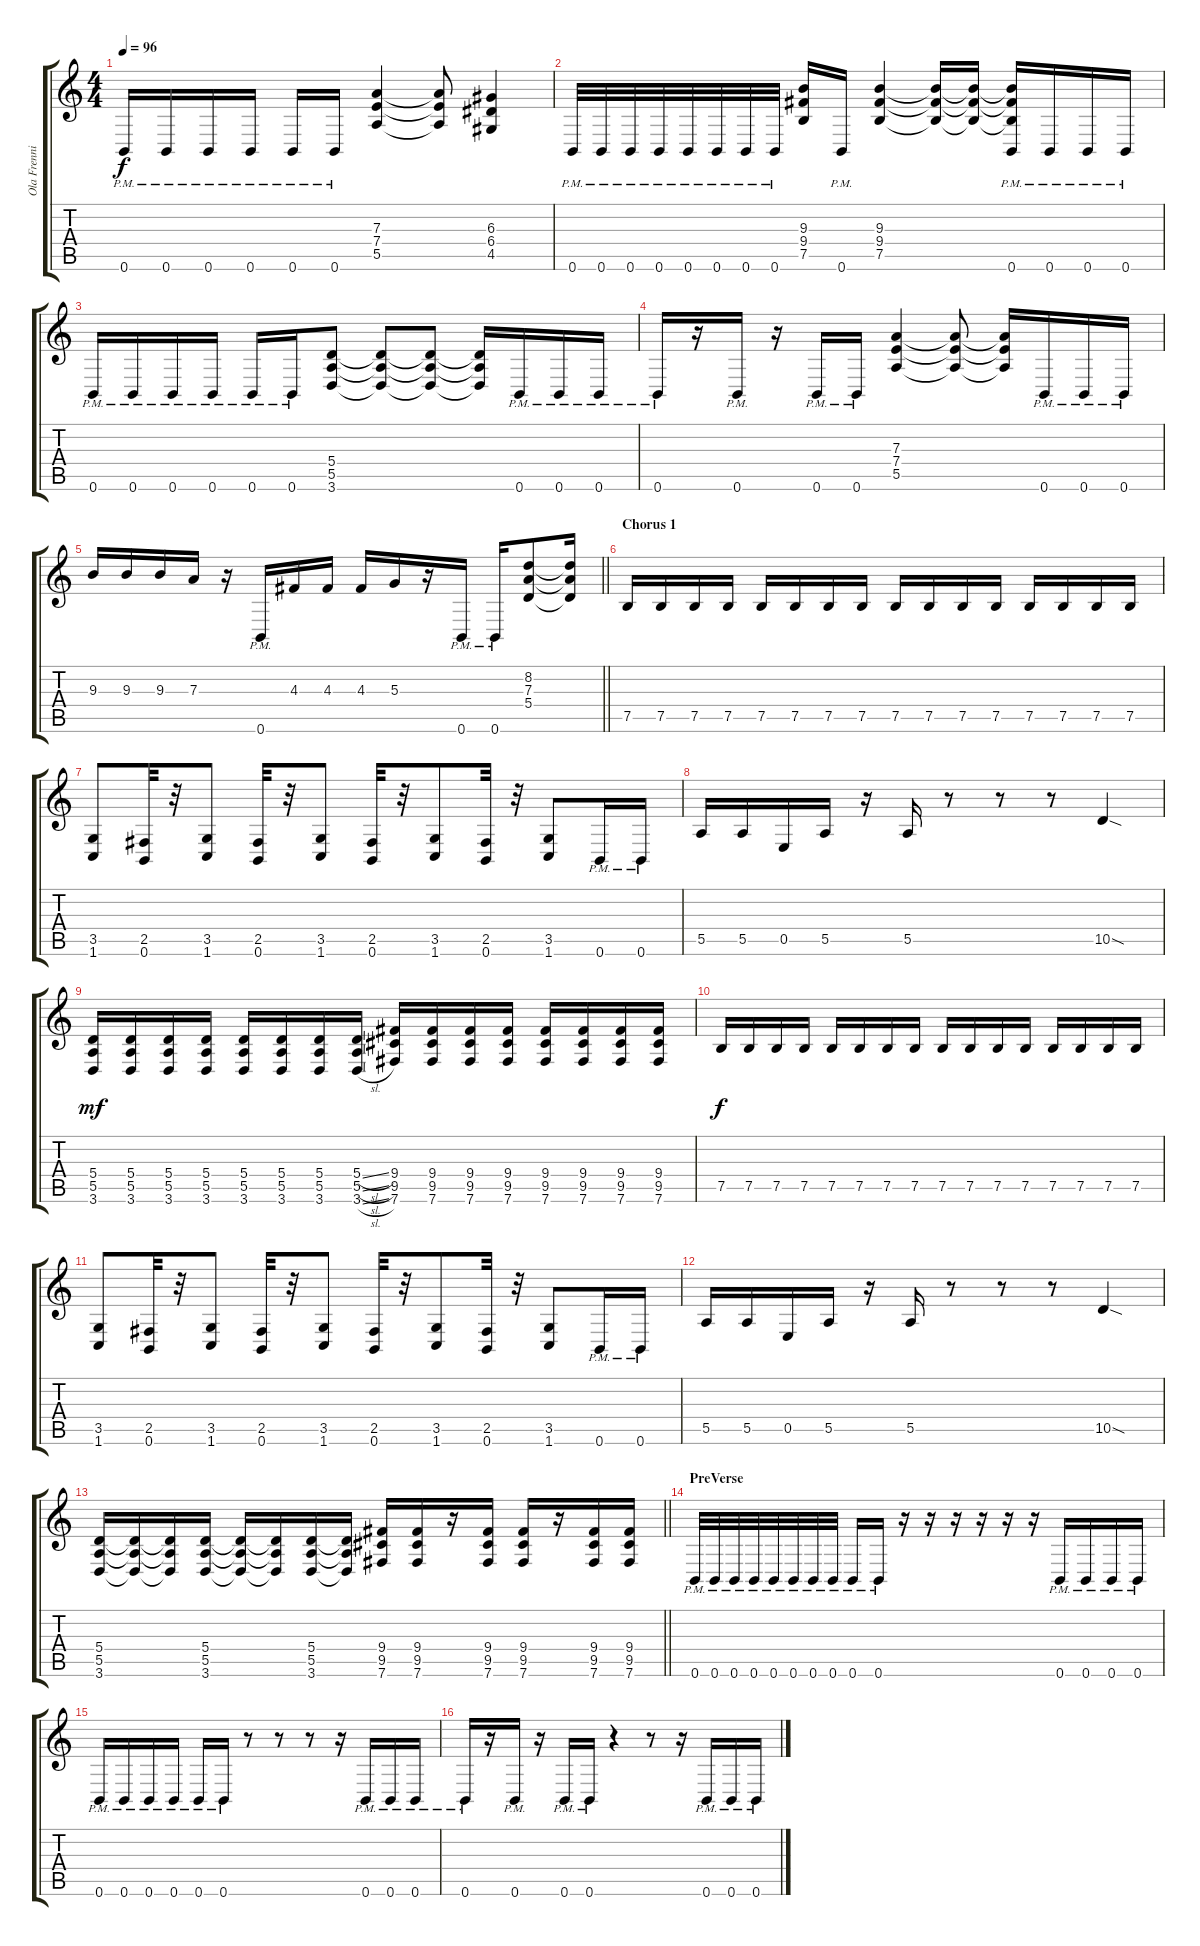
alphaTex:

\track ("Ola Frenning (Guitar)" "Ola Frenni") {instrument distortionguitar}
\staff {score tabs}
\tuning (B3 Gb3 D3 A2 E2 B1) {hide}
\ts (4 4)
\tempo 96
\clef g2
\ks c
0.6{pm}.16{dy f} 0.6{pm}.16 0.6{pm}.16 0.6{pm}.16 0.6{pm}.16 0.6{pm}.16 (7.3 7.4 5.5).4 (7.3{t} 7.4{t} 5.5{t}).8 (6.3 6.4 4.5).4 |
0.6{pm}.32 0.6{pm}.32 0.6{pm}.32 0.6{pm}.32 0.6{pm}.32 0.6{pm}.32 0.6{pm}.32 0.6{pm}.32 (9.3 9.4 7.5).16 0.6{pm}.16 (9.3 9.4 7.5).4 (9.3{t} 9.4{t} 7.5{t}).16 (9.3{t} 9.4{t} 7.5{t}).16 (9.3{t} 9.4{t} 7.5{t} 0.6{pm}).16 0.6{pm}.16 0.6{pm}.16 0.6{pm}.16 |
0.6{pm}.16 0.6{pm}.16 0.6{pm}.16 0.6{pm}.16 0.6{pm}.16 0.6{pm}.16 (5.4 5.5 3.6).8 (5.4{t} 5.5{t} 3.6{t}).8 (5.4{t} 5.5{t} 3.6{t}).8 (5.4{t} 5.5{t} 3.6{t}).16 0.6{pm}.16 0.6{pm}.16 0.6{pm}.16 |
0.6{pm}.16 r.16 0.6{pm}.16 r.16 0.6{pm}.16 0.6{pm}.16 (7.3 7.4 5.5).4 (7.3{t} 7.4{t} 5.5{t}).8 (7.3{t} 7.4{t} 5.5{t}).16 0.6{pm}.16 0.6{pm}.16 0.6{pm}.16 |
\barLineRight lightlight
9.3.16 9.3.16 9.3.16 7.3.16 r.16 0.6{pm}.16 4.3.16 4.3.16 4.3.16 5.3.16 r.16 0.6{pm}.16 0.6{pm}.16 (8.2 7.3 5.4).8 (8.2{t} 7.3{t} 5.4{t}).16 |
\section ("" "Chorus 1")
7.5.16 7.5.16 7.5.16 7.5.16 7.5.16 7.5.16 7.5.16 7.5.16 7.5.16 7.5.16 7.5.16 7.5.16 7.5.16 7.5.16 7.5.16 7.5.16 |
(3.5 1.6).8 (2.5 0.6).32 r.32 (3.5 1.6).8 (2.5 0.6).32 r.32 (3.5 1.6).8 (2.5 0.6).32 r.32 (3.5 1.6).8 (2.5 0.6).32 r.32 (3.5 1.6).8 0.6{pm}.16 0.6{pm}.16 |
5.5.16 5.5.16 0.5.16 5.5.16 r.16 5.5.16 r.8 r.8 r.8 10.5{sod}.4 |
(5.4 5.5 3.6).16{dy mf} (5.4 5.5 3.6).16 (5.4 5.5 3.6).16 (5.4 5.5 3.6).16 (5.4 5.5 3.6).16 (5.4 5.5 3.6).16 (5.4 5.5 3.6).16 (5.4{sl} 5.5{sl} 3.6{sl}).16 (9.4 9.5 7.6).16 (9.4 9.5 7.6).16 (9.4 9.5 7.6).16 (9.4 9.5 7.6).16 (9.4 9.5 7.6).16 (9.4 9.5 7.6).16 (9.4 9.5 7.6).16 (9.4 9.5 7.6).16 |
7.5.16{dy f} 7.5.16 7.5.16 7.5.16 7.5.16 7.5.16 7.5.16 7.5.16 7.5.16 7.5.16 7.5.16 7.5.16 7.5.16 7.5.16 7.5.16 7.5.16 |
(3.5 1.6).8 (2.5 0.6).32 r.32 (3.5 1.6).8 (2.5 0.6).32 r.32 (3.5 1.6).8 (2.5 0.6).32 r.32 (3.5 1.6).8 (2.5 0.6).32 r.32 (3.5 1.6).8 0.6{pm}.16 0.6{pm}.16 |
5.5.16 5.5.16 0.5.16 5.5.16 r.16 5.5.16 r.8 r.8 r.8 10.5{sod}.4 |
\barLineRight lightlight
(5.4 5.5 3.6).16 (5.4{t} 5.5{t} 3.6{t}).16 (5.4{t} 5.5{t} 3.6{t}).16 (5.4 5.5 3.6).16 (5.4{t} 5.5{t} 3.6{t}).16 (5.4{t} 5.5{t} 3.6{t}).16 (5.4 5.5 3.6).16 (5.4{t} 5.5{t} 3.6{t}).16 (9.4 9.5 7.6).16 (9.4 9.5 7.6).16 r.16 (9.4 9.5 7.6).16 (9.4 9.5 7.6).16 r.16 (9.4 9.5 7.6).16 (9.4 9.5 7.6).16 |
\section ("" "PreVerse")
0.6{pm}.32 0.6{pm}.32 0.6{pm}.32 0.6{pm}.32 0.6{pm}.32 0.6{pm}.32 0.6{pm}.32 0.6{pm}.32 0.6{pm}.16 0.6{pm}.16 r.16 r.16 r.16 r.16 r.16 r.16 0.6{pm}.16 0.6{pm}.16 0.6{pm}.16 0.6{pm}.16 |
0.6{pm}.16 0.6{pm}.16 0.6{pm}.16 0.6{pm}.16 0.6{pm}.16 0.6{pm}.16 r.8 r.8 r.8 r.16 0.6{pm}.16 0.6{pm}.16 0.6{pm}.16 |
0.6{pm}.16 r.16 0.6{pm}.16 r.16 0.6{pm}.16 0.6{pm}.16 r.4 r.8 r.16 0.6{pm}.16 0.6{pm}.16 0.6{pm}.16
